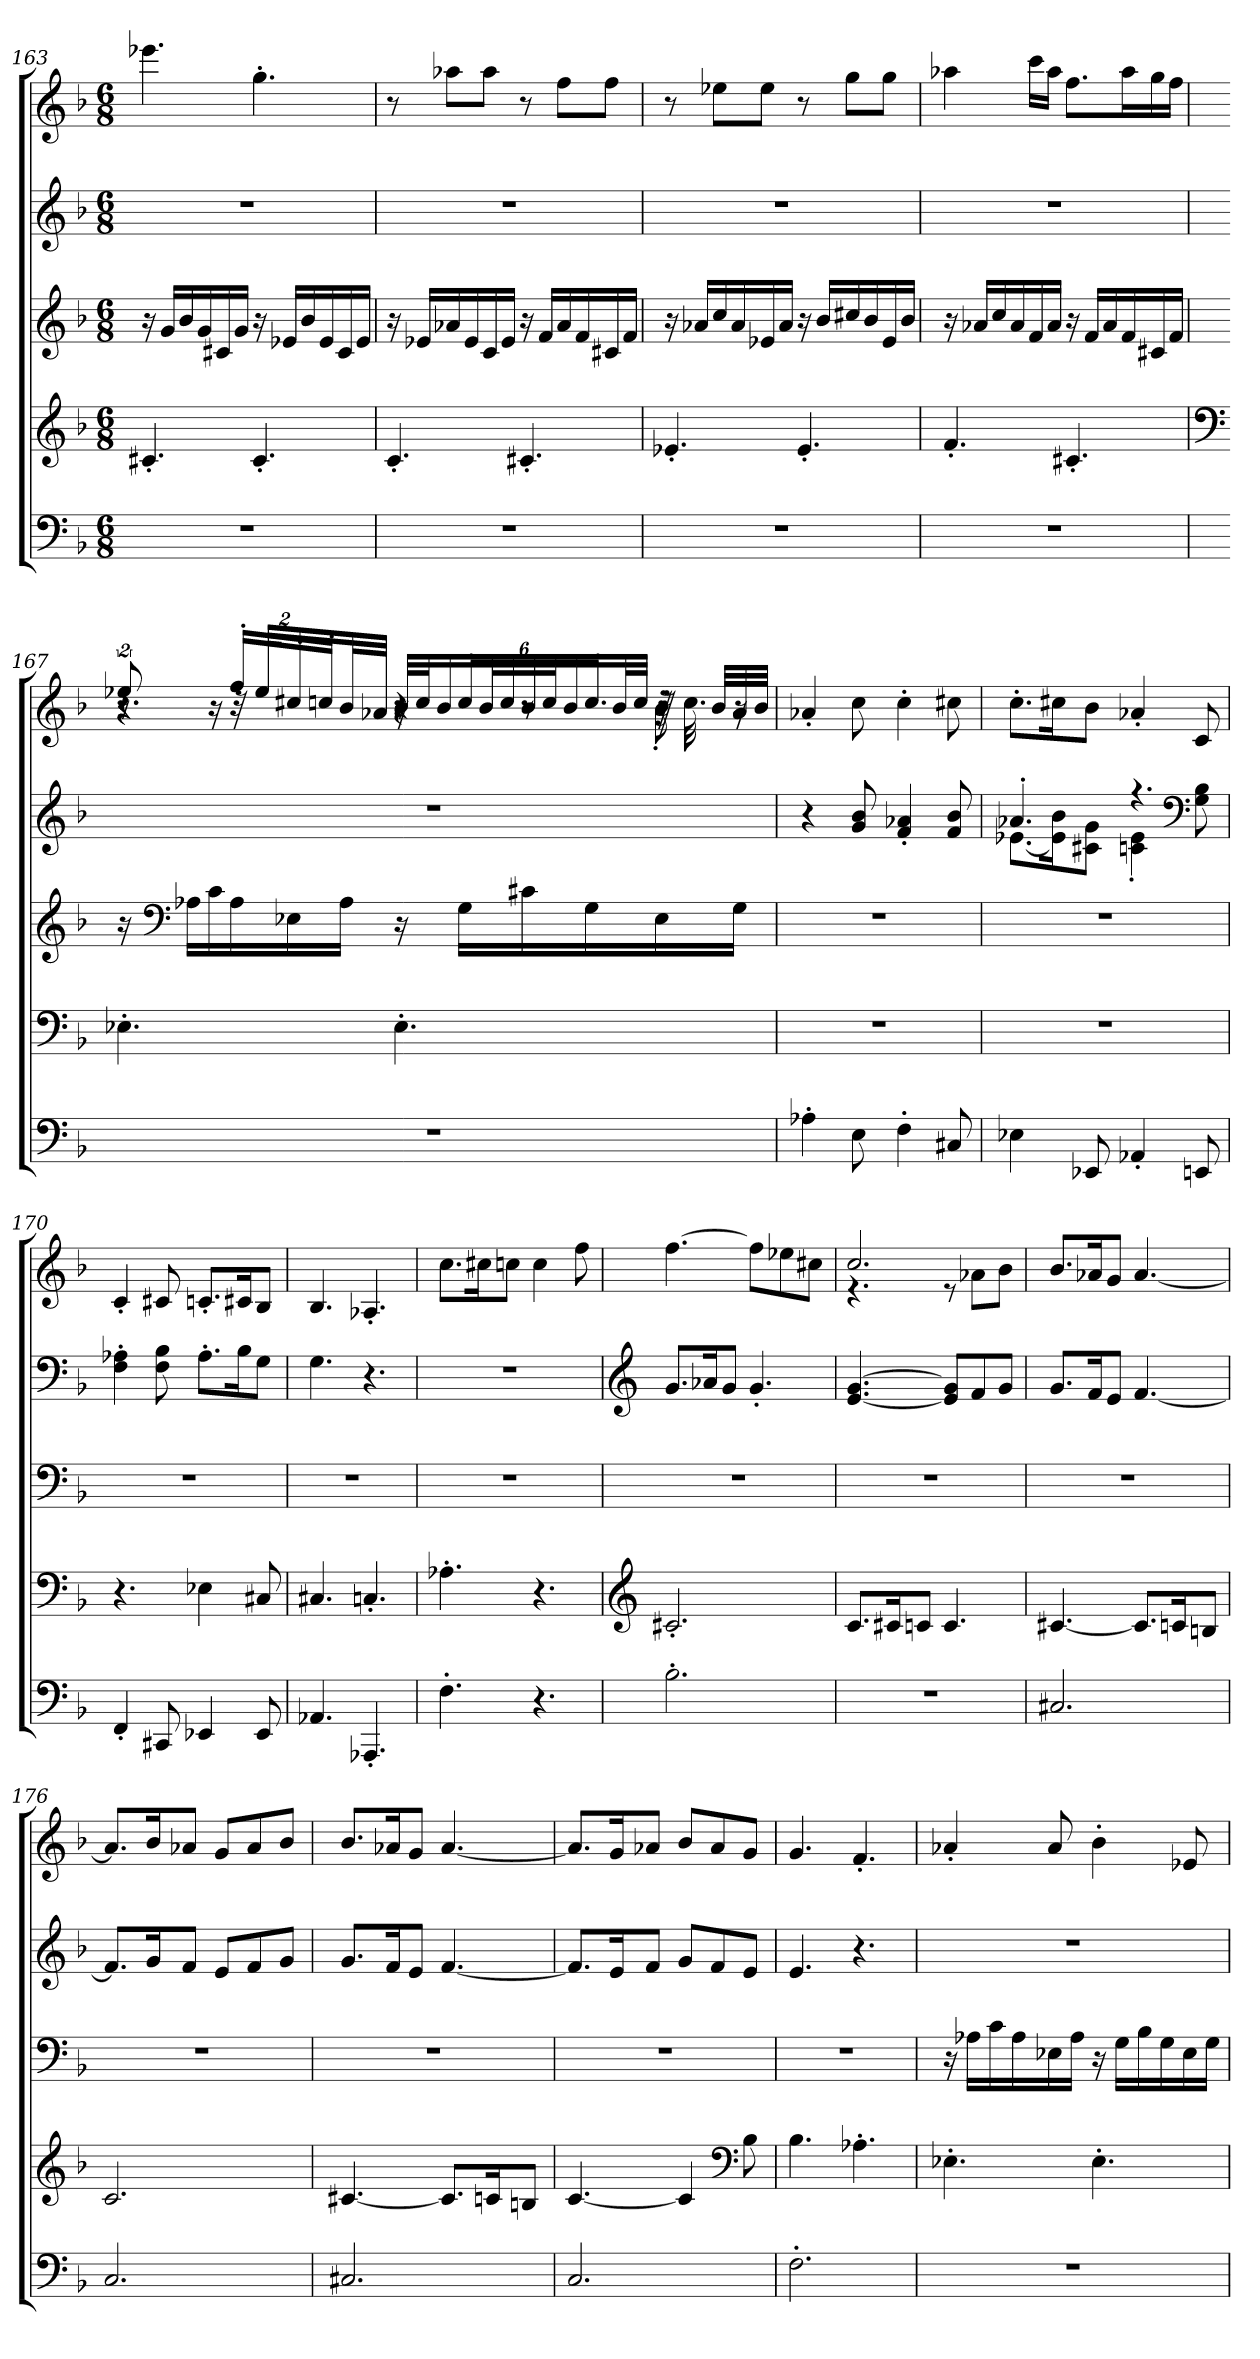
**kern	**kern	**kern	**kern	**kern
*part5	*part4	*part3	*part2	*part1
*staff5	*staff4	*staff3	*staff2	*staff1
*clefF4	*clefG2	*clefG2	*clefG2	*clefG2
*k[b-]	*k[b-]	*k[b-]	*k[b-]	*k[b-]
*M6/8	*M6/8	*M6/8	*M6/8	*M6/8
*MM34	*MM34	*MM34	*MM34	*MM34
=163	=163	=163	=163	=163
2.r	4.c#X'/	16r	2.r	4.eee-X\
.	.	16g/LL	.	.
.	.	16b-/	.	.
.	.	16g/	.	.
.	.	16c#X/	.	.
.	.	16g/JJ	.	.
.	4.c#'/	16r	.	4.gg'\
.	.	16e-X/LL	.	.
.	.	16b-/	.	.
.	.	16e-/	.	.
.	.	16c#/	.	.
.	.	16e-/JJ	.	.
=164	=164	=164	=164	=164
*	*	*	*	*MM34
2.r	4.c'/	16r	2.r	8r
.	.	16e-X/LL	.	.
.	.	16a-X/	.	8aa-X\L
.	.	16e-/	.	.
.	.	16c/	.	8aa-\J
.	.	16e-/JJ	.	.
.	4.c#X'/	16r	.	8r
.	.	16f/LL	.	.
.	.	16a-/	.	8ff\L
.	.	16f/	.	.
.	.	16c#X/	.	8ff\J
.	.	16f/JJ	.	.
!!LO:PB:g=z
=165	=165	=165	=165	=165
*	*	*	*	*MM34
2.r	4.e-X'/	16r	2.r	8r
.	.	16a-X/LL	.	.
.	.	16cc/	.	8ee-X\L
.	.	16a-/	.	.
.	.	16e-X/	.	8ee-\J
.	.	16a-/JJ	.	.
.	4.e-'/	16r	.	8r
.	.	16b-/LL	.	.
.	.	16cc#X/	.	8gg\L
.	.	16b-/	.	.
.	.	16e-/	.	8gg\J
.	.	16b-/JJ	.	.
=166	=166	=166	=166	=166
*	*	*	*	*MM34
2.r	4.f'/	16r	2.r	4aa-X\
.	.	16a-X/LL	.	.
.	.	16cc/	.	.
.	.	16a-/	.	.
.	.	16f/	.	16ccc\LL
.	.	16a-/JJ	.	16aa-\JJ
.	4.c#X'/	16r	.	8.ff\L
.	.	16f/LL	.	.
.	.	16a-/	.	.
.	.	16f/	.	16aa-\L
.	.	16c#X/	.	16gg\
.	.	16f/JJ	.	16ff\JJ
!!LO:LB:g=z
=167	=167	=167	=167	=167
*	*clefF4	*	*	*
*	*	*	*	*MM34
*	*	*	*	*^
*	*	*	*	*	*^
*	*	*	*	*	*	*^
2.r	4.E-X'\	16r	2.r	8r	4.r	16%3ee-X/	4.r
*	*	*clefF4	*	*	*	*	*
.	.	16A-X\LL	.	.	.	.	.
.	.	16c\	.	16r	.	.	.
.	.	16A-\	.	32r	.	32%3ff'/L	.
.	.	.	.	32ee-/KLL	.	.	.
.	.	16E-X\	.	16cc#X'/	.	.	.
.	.	.	.	.	.	32%3ccn'/J	.
.	.	16A-\JJ	.	32b-/L	.	.	.
.	.	.	.	32a-X/JJJ	.	.	.
*	*	*	*	*	*	*Xbrackettup	*
*	*	*	*	*MM34	*	*	*
.	4.E-'\	16r	.	16r	8r	48b-/LLL	4r
.	.	.	.	.	.	48cc/J	.
.	.	.	.	.	.	24b-/	.
.	.	16G\LL	.	8cc'/L	.	.	.
.	.	.	.	.	.	48b-/L	.
.	.	.	.	.	.	48cc/	.
.	.	16c#X\	.	.	8r	48b-/	.
.	.	.	.	.	.	48cc/J	.
.	.	.	.	.	.	24b-/	.
.	.	16G\	.	8.cc'/J	.	.	.
.	.	.	.	.	.	48b-/L	.
.	.	.	.	.	.	48cc/JJJ	.
.	.	16E-\	.	.	64r	32r	8b-'\
.	.	.	.	.	32.cc\	.	.
.	.	.	.	.	.	32b-/LLL	.
*	*	*	*	*MM32	*	*	*
.	.	16G\JJ	.	.	16r	32a-/	.
.	.	.	.	.	.	32b-/JJJ	.
*	*	*	*	*v	*v	*v	*v
=168	=168	=168	=168	=168
*	*	*	*	*MM30
4A-X'\	2.r	2.r	4r	4a-X'/
*	*	*	*	*MM34
8E\	.	.	8g/ 8b-/	8cc\
4F'\	.	.	4f/' 4a-X/'	4cc'\
8C#X/	.	.	8f/ 8b-/	8cc#X\
!!LO:PB:g=z
=169	=169	=169	=169	=169
*	*	*	*	*MM34
*	*	*	*^	*
4E-X\	2.r	2.r	4.a-X'/	[8.e-X\L	8.cc'\L
.	.	.	.	16e-\] 16b-\K	16cc#X\K
8EE-X/	.	.	.	8c#X\ 8g\J	8b-\J
4AA-X'/	.	.	4.r	4cn\' 4e-\'	4a-X'/
*	*	*	*clefF4	*	*
*	*	*	*	*	*MM34
8EEn/	.	.	.	8G\ 8B-\	8c/
*	*	*	*v	*v	*
=170	=170	=170	=170	=170
4FF'/	4.r	2.r	4F\' 4A-X\'	4c'/
8CC#X/	.	.	8F\ 8B-\	8c#X/
*	*	*	*	*MM33
4EE-X/	4E-X\	.	8.A-'\L	8.cn'/L
.	.	.	16B-\K	16c#X/K
*	*	*	*	*MM31
8EE-/	8C#X/	.	8G\J	8B-/J
=171	=171	=171	=171	=171
*	*	*	*	*MM30
4.AA-X/	4.C#X/	2.r	4.G\	4.B-/
*	*	*	*	*MM23
4.AAA-X'/	4.Cn'/	.	4.r	4.A-X'/
=172	=172	=172	=172	=172
*	*	*	*	*MM35
4.F'\	4.A-X'\	2.r	2.r	8.cc\L
.	.	.	.	16cc#X\K
.	.	.	.	8ccn\J
4.r	4.r	.	.	4cc\
.	.	.	.	8ff\
!!LO:LB:g=z
=173	=173	=173	=173	=173
*	*clefG2	*	*clefG2	*
*	*	*	*	*MM35
2.B-'\	2.c#X'/	2.r	8.g/L	[4.ff\
.	.	.	16a-X/K	.
.	.	.	8g/J	.
.	.	.	4.g'/	8ff\L]
.	.	.	.	8ee-X\
.	.	.	.	8cc#X\J
=174	=174	=174	=174	=174
*	*	*	*	*MM35
*	*	*	*	*^
2.r	8.c/L	2.r	[4.e/ [4.g/	2.cc/	4.r
.	16c#X/K	.	.	.	.
.	8cn/J	.	.	.	.
.	4.c/	.	8e/] 8g/]L	.	8r
.	.	.	8f/	.	8a-X\L
.	.	.	8g/J	.	8b-\J
*	*	*	*	*v	*v
=175	=175	=175	=175	=175
*	*	*	*	*MM35
2.C#X/	[4.c#X/	2.r	8.g/L	8.b-/L
.	.	.	16f/K	16a-X/K
.	.	.	8e/J	8g/J
.	8.c#/L]	.	[4.f/	[4.a-/
.	16cn/K	.	.	.
.	8Bn/J	.	.	.
=176	=176	=176	=176	=176
2.C/	2.c/	2.r	8.f/L]	8.a-/L]
.	.	.	16g/K	16b-/K
.	.	.	8f/J	8a-X/J
.	.	.	8e/L	8g/L
.	.	.	8f/	8a-/
.	.	.	8g/J	8b-/J
!!LO:PB:g=z
=177	=177	=177	=177	=177
*	*	*	*	*MM35
2.C#X/	[4.c#X/	2.r	8.g/L	8.b-/L
.	.	.	16f/K	16a-X/K
.	.	.	8e/J	8g/J
.	8.c#/L]	.	[4.f/	[4.a-/
.	16cn/K	.	.	.
.	8Bn/J	.	.	.
=178	=178	=178	=178	=178
*	*	*	*	*MM35
2.C/	[4.c/	2.r	8.f/L]	8.a-/L]
.	.	.	16e/K	16g/K
.	.	.	8f/J	8a-X/J
.	4c/]	.	8g/L	8b-/L
.	.	.	8f/	8a-/
*	*clefF4	*	*	*
.	8B-\	.	8e/J	8g/J
=179	=179	=179	=179	=179
*	*	*	*	*MM28
2.F'\	4.B-\	2.r	4.e/	4.g/
*	*	*	*	*MM23
.	4.A-X'\	.	4.r	4.f'/
=180	=180	=180	=180	=180
*	*	*	*	*MM34
2.r	4.E-X'\	16r	2.r	4a-X'/
.	.	16A-X\LL	.	.
.	.	16c\	.	.
.	.	16A-\	.	.
.	.	16E-X\	.	8a-/
.	.	16A-\JJ	.	.
.	4.E-'\	16r	.	4b-'\
.	.	16G\LL	.	.
.	.	16B-\	.	.
.	.	16G\	.	.
.	.	16E-\	.	8e-X/
.	.	16G\JJ	.	.
=	=	=	=	=
*-	*-	*-	*-	*-
